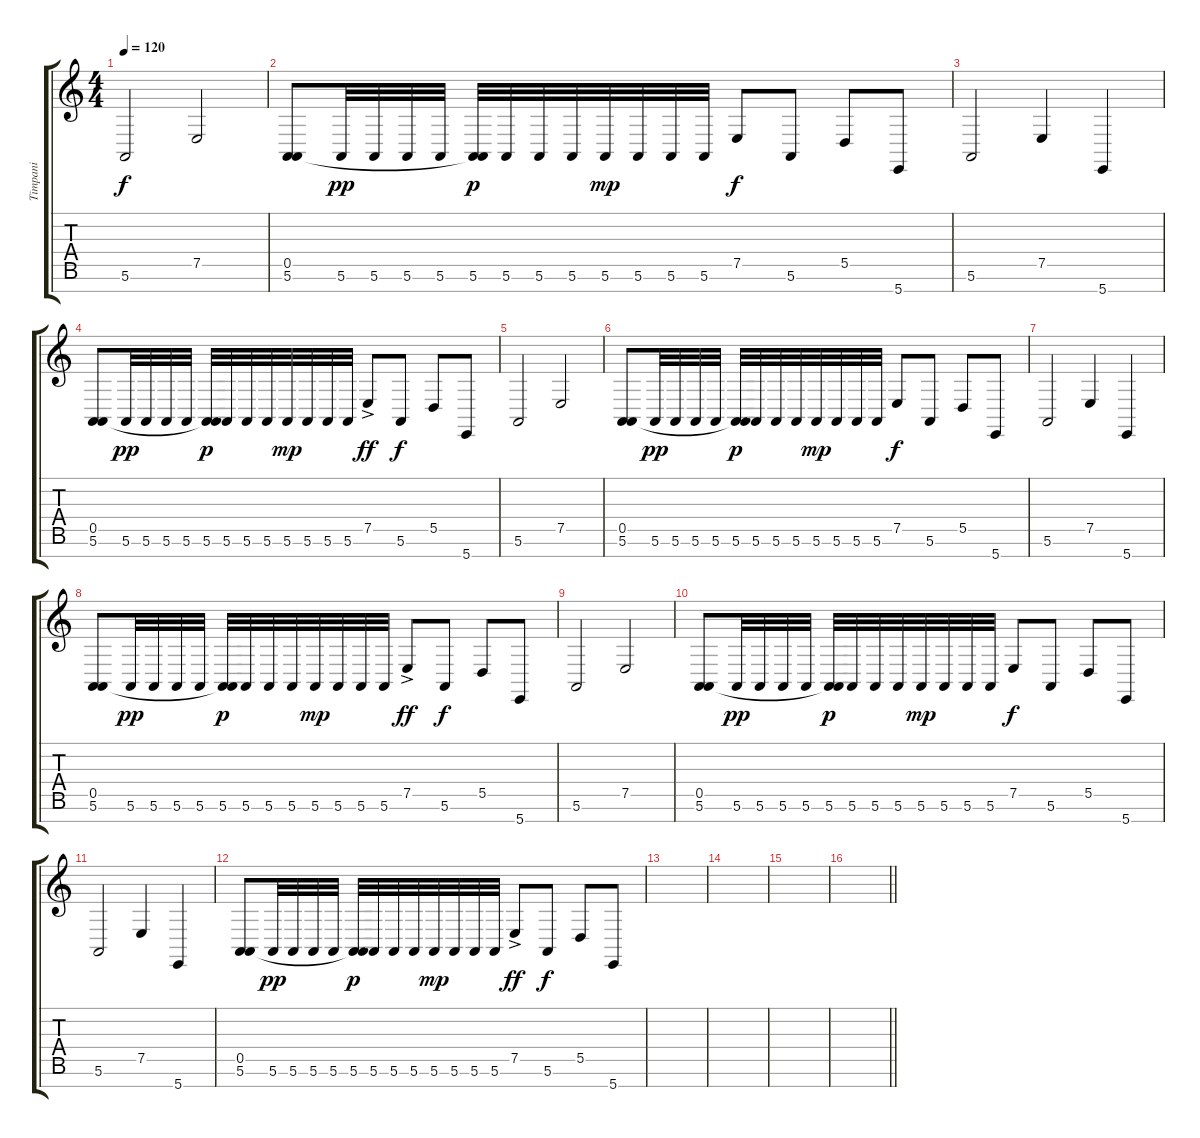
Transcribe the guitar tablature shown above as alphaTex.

\track ("Timpani" "Timpani") {instrument timpani}
\staff {score tabs}
\tuning (E4 B3 G3 D3 A2 E2 B1) {hide}
\ts (4 4)
\tempo 120
\clef g2
\ks c
5.6.2{dy f} 7.5.2 |
(0.5 5.6).8 5.6.32{dy pp} 5.6.32 5.6.32 5.6.32 (0.5{t} 5.6).32{dy p} 5.6.32 5.6.32 5.6.32 5.6.32{dy mp} 5.6.32 5.6.32 5.6.32 7.5.8{dy f} 5.6.8 5.5.8 5.7.8 |
5.6.2 7.5.4 5.7.4 |
(0.5 5.6).8 5.6.32{dy pp} 5.6.32 5.6.32 5.6.32 (0.5{t} 5.6).32{dy p} 5.6.32 5.6.32 5.6.32 5.6.32{dy mp} 5.6.32 5.6.32 5.6.32 7.5{ac}.8{dy ff} 5.6.8{dy f} 5.5.8 5.7.8 |
5.6.2 7.5.2 |
(0.5 5.6).8 5.6.32{dy pp} 5.6.32 5.6.32 5.6.32 (0.5{t} 5.6).32{dy p} 5.6.32 5.6.32 5.6.32 5.6.32{dy mp} 5.6.32 5.6.32 5.6.32 7.5.8{dy f} 5.6.8 5.5.8 5.7.8 |
5.6.2 7.5.4 5.7.4 |
(0.5 5.6).8 5.6.32{dy pp} 5.6.32 5.6.32 5.6.32 (0.5{t} 5.6).32{dy p} 5.6.32 5.6.32 5.6.32 5.6.32{dy mp} 5.6.32 5.6.32 5.6.32 7.5{ac}.8{dy ff} 5.6.8{dy f} 5.5.8 5.7.8 |
5.6.2 7.5.2 |
(0.5 5.6).8 5.6.32{dy pp} 5.6.32 5.6.32 5.6.32 (0.5{t} 5.6).32{dy p} 5.6.32 5.6.32 5.6.32 5.6.32{dy mp} 5.6.32 5.6.32 5.6.32 7.5.8{dy f} 5.6.8 5.5.8 5.7.8 |
5.6.2 7.5.4 5.7.4 |
(0.5 5.6).8 5.6.32{dy pp} 5.6.32 5.6.32 5.6.32 (0.5{t} 5.6).32{dy p} 5.6.32 5.6.32 5.6.32 5.6.32{dy mp} 5.6.32 5.6.32 5.6.32 7.5{ac}.8{dy ff} 5.6.8{dy f} 5.5.8 5.7.8 |
|
|
|
\barLineRight lightlight
